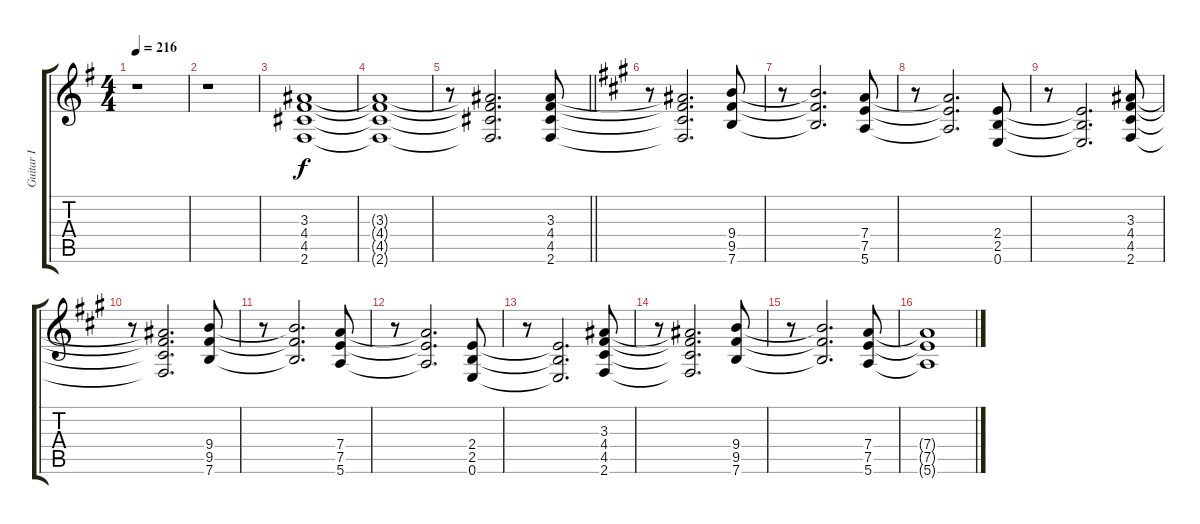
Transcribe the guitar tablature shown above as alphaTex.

\track ("Guitar I" "Guitar I") {instrument distortionguitar}
\staff {score tabs}
\tuning (E4 B3 G3 D3 A2 E2) {hide}
\ts (4 4)
\tempo 216
\clef g2
\ks g
r.1{dy f} |
r.1 |
(3.3 4.4 4.5 2.6).1 |
(3.3{t} 4.4{t} 4.5{t} 2.6{t}).1 |
\barLineRight lightlight
r.8 (3.3{t} 4.4{t} 4.5{t} 2.6{t}).2{d} (3.3 4.4 4.5 2.6).8 |
\ks a
r.8 (3.3{t} 4.4{t} 4.5{t} 2.6{t}).2{d} (9.4 9.5 7.6).8 |
r.8 (9.4{t} 9.5{t} 7.6{t}).2{d} (7.4 7.5 5.6).8 |
r.8 (7.4{t} 7.5{t} 5.6{t}).2{d} (2.4 2.5 0.6).8 |
r.8 (2.4{t} 2.5{t} 0.6{t}).2{d} (3.3 4.4 4.5 2.6).8 |
r.8 (3.3{t} 4.4{t} 4.5{t} 2.6{t}).2{d} (9.4 9.5 7.6).8 |
r.8 (9.4{t} 9.5{t} 7.6{t}).2{d} (7.4 7.5 5.6).8 |
r.8 (7.4{t} 7.5{t} 5.6{t}).2{d} (2.4 2.5 0.6).8 |
r.8 (2.4{t} 2.5{t} 0.6{t}).2{d} (3.3 4.4 4.5 2.6).8 |
r.8 (3.3{t} 4.4{t} 4.5{t} 2.6{t}).2{d} (9.4 9.5 7.6).8 |
r.8 (9.4{t} 9.5{t} 7.6{t}).2{d} (7.4 7.5 5.6).8 |
(7.4{t} 7.5{t} 5.6{t}).1
